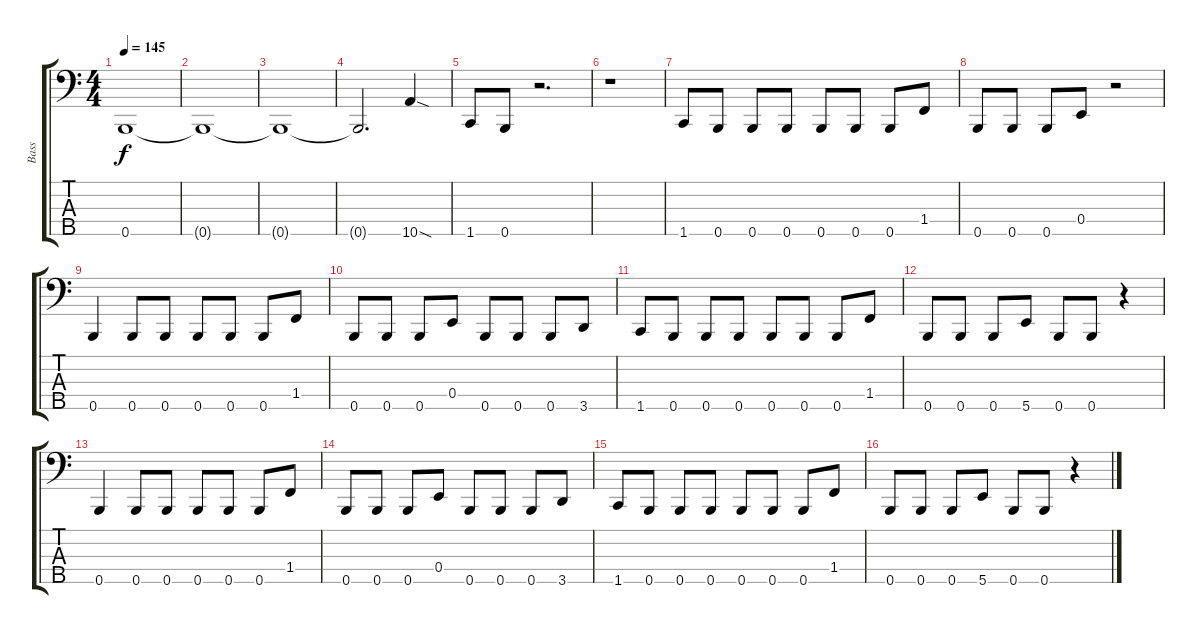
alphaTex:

\track ("Bass" "Bass") {instrument electricbassfinger}
\staff {score tabs}
\tuning (G2 D2 A1 E1 B0) {hide}
\ts (4 4)
\tempo 145
\clef f4
\ks c
0.5.1{dy f} |
0.5{t}.1 |
0.5{t}.1 |
0.5{t}.2{d} 10.5{sod}.4 |
1.5.8 0.5.8 r.2{d} |
r.1 |
1.5.8 0.5.8 0.5.8 0.5.8 0.5.8 0.5.8 0.5.8 1.4.8 |
0.5.8 0.5.8 0.5.8 0.4.8 r.2 |
0.5.4 0.5.8 0.5.8 0.5.8 0.5.8 0.5.8 1.4.8 |
0.5.8 0.5.8 0.5.8 0.4.8 0.5.8 0.5.8 0.5.8 3.5.8 |
1.5.8 0.5.8 0.5.8 0.5.8 0.5.8 0.5.8 0.5.8 1.4.8 |
0.5.8 0.5.8 0.5.8 5.5.8 0.5.8 0.5.8 r.4 |
0.5.4 0.5.8 0.5.8 0.5.8 0.5.8 0.5.8 1.4.8 |
0.5.8 0.5.8 0.5.8 0.4.8 0.5.8 0.5.8 0.5.8 3.5.8 |
1.5.8 0.5.8 0.5.8 0.5.8 0.5.8 0.5.8 0.5.8 1.4.8 |
0.5.8 0.5.8 0.5.8 5.5.8 0.5.8 0.5.8 r.4
